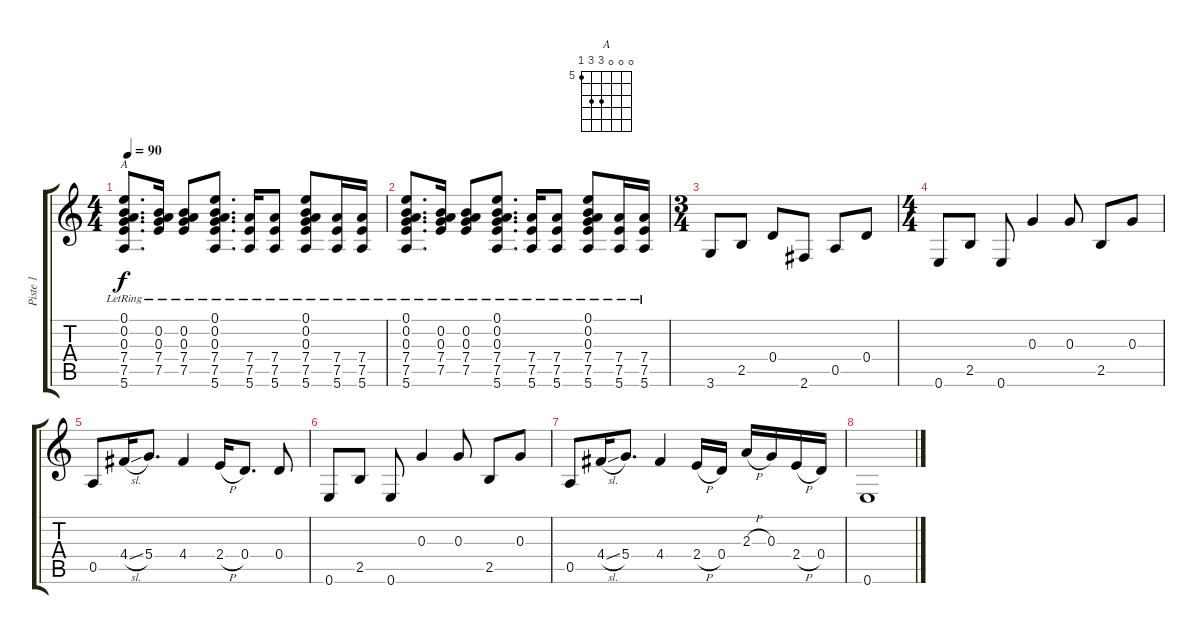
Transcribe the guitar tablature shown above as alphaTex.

\track ("Piste 1" "Piste 1") {solo instrument acousticguitarsteel}
\staff {score tabs}
\tuning (E4 B3 G3 D3 A2 E2) {hide}
\chord ("A" 0 0 0 7 7 5) {firstfret 5}
\ts (4 4)
\tempo 90
\clef g2
\ks c
(0.1{lr} 0.2{lr} 0.3{lr} 7.4{lr} 7.5{lr} 5.6{lr}).8{d ch "A" dy f} (0.2{lr} 0.3{lr} 7.4{lr} 7.5{lr}).16 (0.2{lr} 0.3{lr} 7.4{lr} 7.5{lr}).8 (0.1{lr} 0.2{lr} 0.3{lr} 7.4{lr} 7.5{lr} 5.6{lr}).8{d} (7.4{lr} 7.5{lr} 5.6{lr}).16 (7.4{lr} 7.5{lr} 5.6{lr}).8 (0.1{lr} 0.2{lr} 0.3{lr} 7.4{lr} 7.5{lr} 5.6{lr}).8 (7.4{lr} 7.5{lr} 5.6{lr}).16 (7.4{lr} 7.5{lr} 5.6{lr}).16 |
(0.1{lr} 0.2{lr} 0.3{lr} 7.4{lr} 7.5{lr} 5.6{lr}).8{d} (0.2{lr} 0.3{lr} 7.4{lr} 7.5{lr}).16 (0.2{lr} 0.3{lr} 7.4{lr} 7.5{lr}).8 (0.1{lr} 0.2{lr} 0.3{lr} 7.4{lr} 7.5{lr} 5.6{lr}).8{d} (7.4{lr} 7.5{lr} 5.6{lr}).16 (7.4{lr} 7.5{lr} 5.6{lr}).8 (0.1{lr} 0.2{lr} 0.3{lr} 7.4{lr} 7.5{lr} 5.6{lr}).8 (7.4{lr} 7.5{lr} 5.6{lr}).16 (7.4{lr} 7.5{lr} 5.6{lr}).16 |
\ts (3 4)
3.6.8 2.5.8 0.4.8 2.6.8 0.5.8 0.4.8 |
\ts (4 4)
0.6.8 2.5.8 0.6.8 0.3.4 0.3.8 2.5.8 0.3.8 |
0.5.8 4.4{sl}.16 5.4.8{d} 4.4.4 2.4{h}.16 0.4.8{d} 0.4.8 |
0.6.8 2.5.8 0.6.8 0.3.4 0.3.8 2.5.8 0.3.8 |
0.5.8 4.4{sl}.16 5.4.8{d} 4.4.4 2.4{h}.16 0.4.16 2.3{h}.16 0.3.16 2.4{h}.16 0.4.16 |
0.6.1
